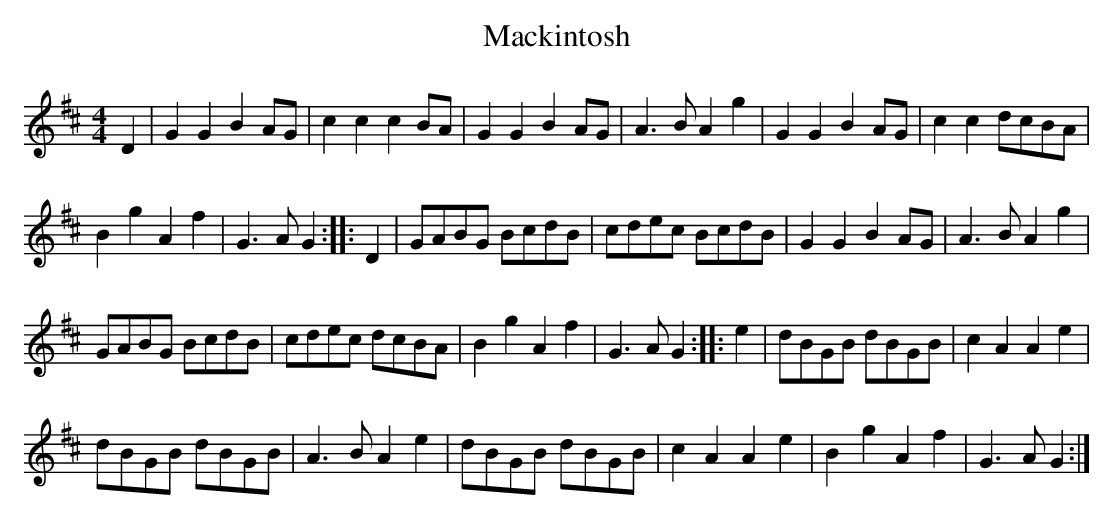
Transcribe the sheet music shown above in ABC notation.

X:1
T:Mackintosh
M:4/4
L:1/8
K:D
D2 |\
G2G2 B2AG | c2c2 c2BA | G2G2 B2AG | A3B A2g2 |\
G2G2 B2AG | c2c2 dcBA |
B2g2 A2f2 | G3A G2 :|\
|:D2 |\
GABG BcdB | cdec BcdB | G2G2 B2AG | A3B A2g2 |
GABG BcdB | cdec dcBA | B2g2 A2f2 | G3A G2 :|\
|:e2 |\
dBGB dBGB | c2A2 A2 e2 |
dBGB dBGB | A3B A2e2 |\
dBGB dBGB | c2A2 A2e2 | B2g2 A2f2 | G3A G2 :|
